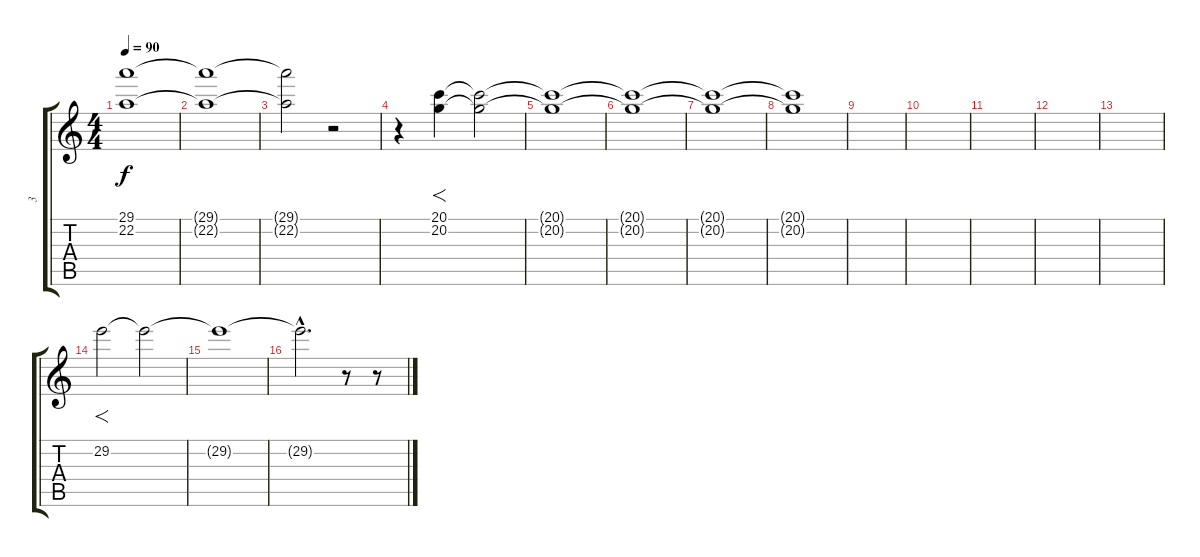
\track ("3" "3") {instrument stringensemble1}
\staff {score tabs}
\tuning (E4 B3 G3 D3 A2 E2) {hide}
\ts (4 4)
\tempo 90
\clef g2
\ks c
(29.1{t} 22.2{t}).1{dy f volume 0} |
(29.1{t} 22.2{t}).1 |
(29.1{t} 22.2{t}).2 r.2 |
r.4 (20.1 20.2).4{f volume 6} (20.1{t} 20.2{t}).2 |
(20.1{t} 20.2{t}).1 |
(20.1{t} 20.2{t}).1{volume 0} |
(20.1{t} 20.2{t}).1 |
(20.1{t} 20.2{t}).1 |
|
|
|
|
|
29.2.2{f} 29.2{t}.2 |
29.2{t}.1{volume 0} |
29.2{hac t}.2{d} r.8 r.8{volume 6}
